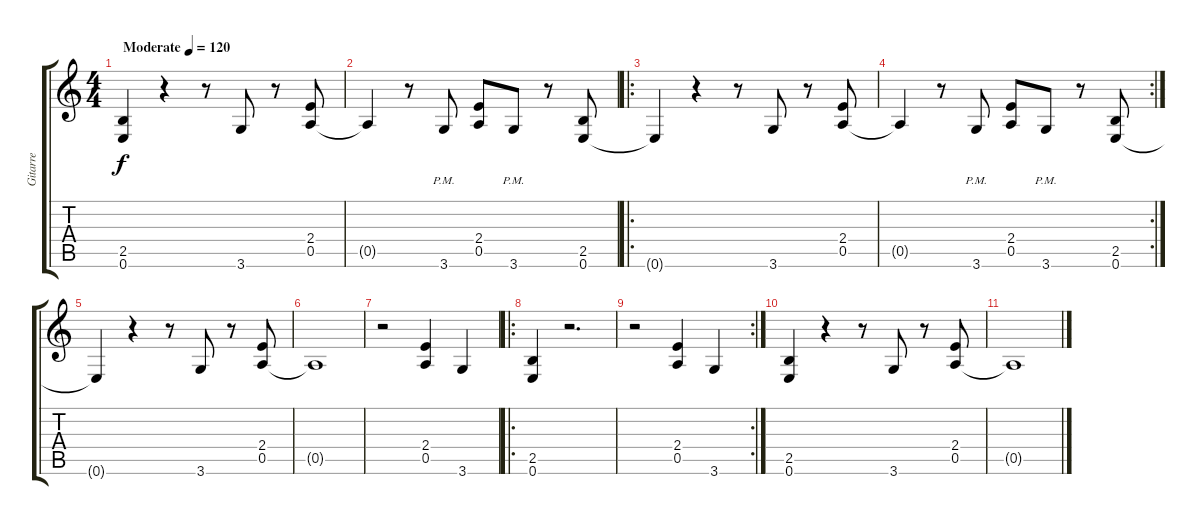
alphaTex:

\track ("Gitarre" "Gitarre") {instrument overdrivenguitar}
\staff {score tabs}
\tuning (E4 B3 G3 D3 A2 E2) {hide}
\ts (4 4)
\tempo (120 "Moderate")
\clef g2
\ks c
(2.5 0.6).4{dy f instrument overdrivenguitar} r.4 r.8 3.6.8 r.8 (2.4 0.5).8 |
0.5{t}.4 r.8 3.6{pm}.8 (2.4 0.5).8 3.6{pm}.8 r.8 (2.5 0.6).8 |
\ro
0.6{t}.4 r.4 r.8 3.6.8 r.8 (2.4 0.5).8 |
\rc 2
0.5{t}.4 r.8 3.6{pm}.8 (2.4 0.5).8 3.6{pm}.8 r.8 (2.5 0.6).8 |
0.6{t}.4 r.4 r.8 3.6.8 r.8 (2.4 0.5).8 |
0.5{t}.1 |
r.2 (2.4 0.5).4 3.6.4 |
\ro
(2.5 0.6).4 r.2{d} |
\rc 2
r.2 (2.4 0.5).4 3.6.4 |
(2.5 0.6).4 r.4 r.8 3.6.8 r.8 (2.4 0.5).8 |
0.5{t}.1
